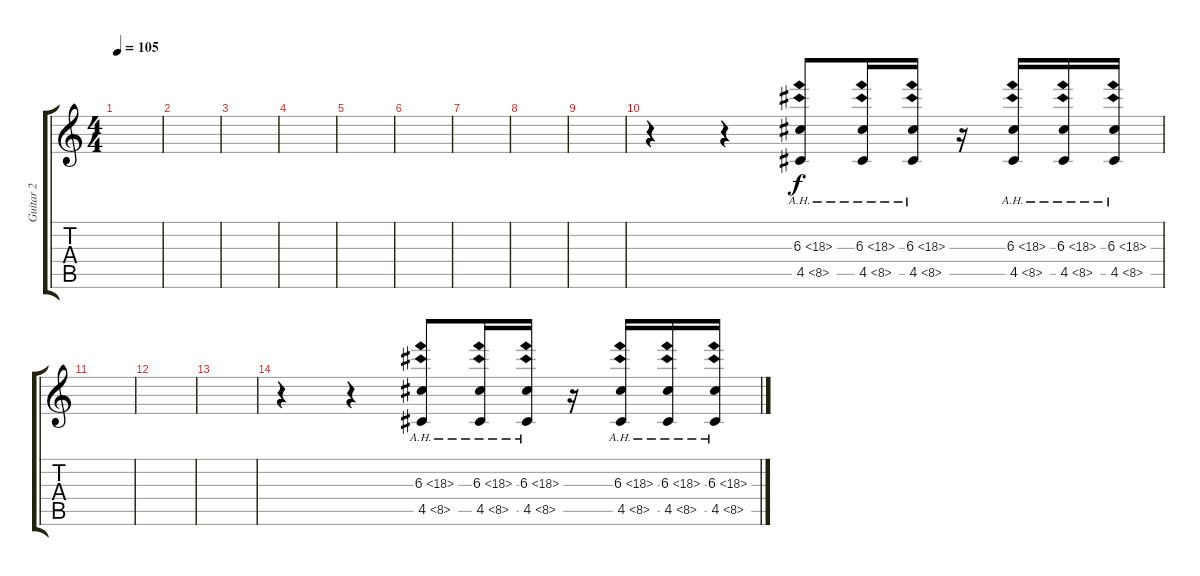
\track ("Guitar 2" "Guitar 2") {instrument distortionguitar}
\staff {score tabs}
\tuning (E4 B3 G3 D3 A2 E2) {hide}
\ts (4 4)
\tempo 105
\clef g2
\ks c
|
|
|
|
|
|
|
|
|
r.4 r.4 (6.3{ah 12} 4.5{ah 4}).8 (6.3{ah 12} 4.5{ah 4}).16 (6.3{ah 12} 4.5{ah 4}).16 r.16 (6.3{ah 12} 4.5{ah 4}).16 (6.3{ah 12} 4.5{ah 4}).16 (6.3{ah 12} 4.5{ah 4}).16 |
|
|
|
r.4 r.4 (6.3{ah 12} 4.5{ah 4}).8 (6.3{ah 12} 4.5{ah 4}).16 (6.3{ah 12} 4.5{ah 4}).16 r.16 (6.3{ah 12} 4.5{ah 4}).16 (6.3{ah 12} 4.5{ah 4}).16 (6.3{ah 12} 4.5{ah 4}).16
